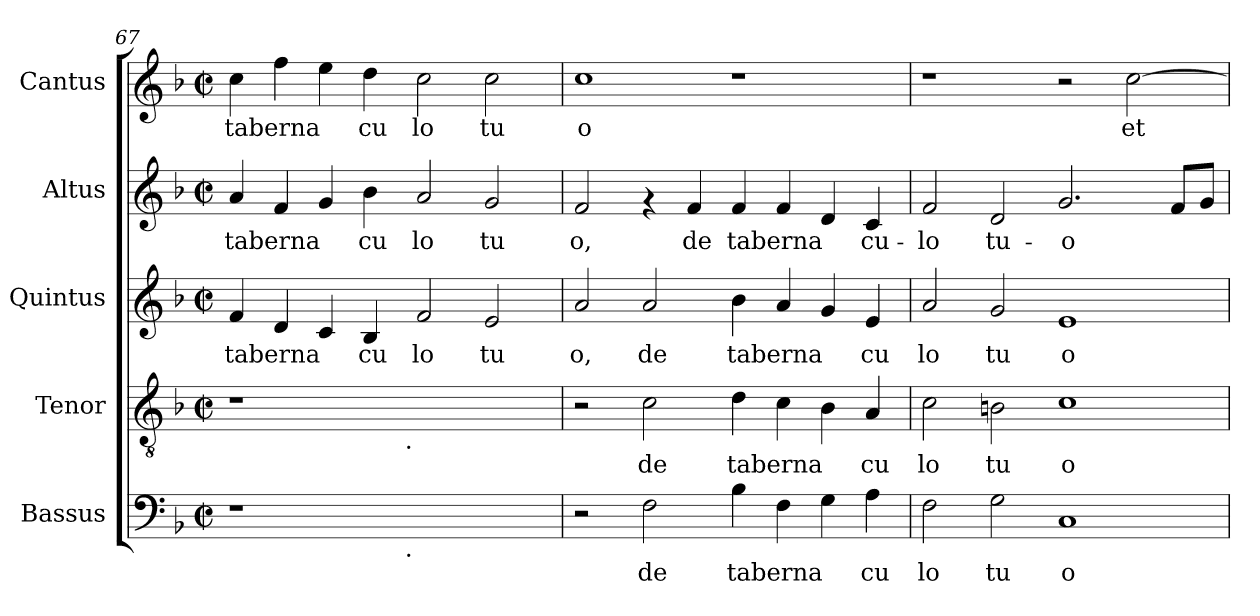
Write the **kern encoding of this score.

**kern	**text	**kern	**text	**kern	**text	**kern	**text	**kern	**text
*part5	*part5	*part4	*part4	*part3	*part3	*part2	*part2	*part1	*part1
*staff5	*staff5	*staff4	*staff4	*staff3	*staff3	*staff2	*staff2	*staff1	*staff1
*I"Bassus	*	*I"Tenor	*	*I"Quintus	*	*I"Altus	*	*I"Cantus	*
*clefF4	*	*clefGv2	*	*clefG2	*	*clefG2	*	*clefG2	*
*k[b-]	*	*k[b-]	*	*k[b-]	*	*k[b-]	*	*k[b-]	*
*F:	*	*F:	*	*F:	*	*F:	*	*F:	*
*M2/2	*	*M2/2	*	*M2/2	*	*M2/2	*	*M2/2	*
*met(c|)	*	*met(c|)	*	*met(c|)	*	*met(c|)	*	*met(c|)	*
=67	=67	=67	=67	=67	=67	=67	=67	=67	=67
!	!	!	!	!	!LO:LY:b:cj	!	!LO:LY:b:cj	!	!LO:LY:b:cj
*^	*	*^	*	*	*	*	*	*	*
1r	2ryy	.	1r	2ryy	.	4f/	taberna	4a/	taberna	4cc\	taberna
!	!	!	!	!	!	!	!LO:LY:b:cj	!	!LO:LY:b:cj	!	!LO:LY:b:cj
.	.	.	.	.	.	4d/	.	4f/	.	4ff\	.
!	!	!	!	!	!	!	!LO:LY:b:cj	!	!LO:LY:b:cj	!	!LO:LY:b:cj
.	4...ryy	.	.	4...ryy	.	4c/	.	4g/	.	4ee\	.
!	!	!	!	!	!	!	!LO:LY:b:cj	!	!LO:LY:b:cj	!	!LO:LY:b:cj
.	.	.	.	.	.	4B-/	cu	4b-\	cu	4dd\	cu
!	!	!	!	!LO:TX:b:t=.	!	!	!	!	!	!	!
!	!LO:TX:b:t=.	!	!	!	!	!	!	!	!	!	!
.	1ryy	.	.	1ryy	.	.	.	.	.	.	.
!	!	!	!	!	!	!	!LO:LY:b:cj	!	!LO:LY:b:cj	!	!LO:LY:b:cj
1ryy	.	.	1ryy	.	.	2f/	lo	2a/	lo	2cc\	lo
!	!	!	!	!	!	!	!LO:LY:b:cj	!	!LO:LY:b:cj	!	!LO:LY:b:cj
.	.	.	.	.	.	2e/	tu	2g/	tu	2cc\	tu
.	32ryy	.	.	32ryy	.	.	.	.	.	.	.
!!LO:LB:g=z
=68	=68	=68	=68	=68	=68	=68	=68	=68	=68	=68	=68
!	!	!	!	!	!	!	!LO:LY:b:cj	!	!LO:LY:b:cj	!	!LO:LY:b:cj
*v	*v	*	*	*	*	*	*	*	*	*	*
*	*	*v	*v	*	*	*	*	*	*	*
2r	.	2r	.	2a/	o,	2f/	o,	1cc	o
!	!LO:LY:b:cj	!	!LO:LY:b:cj	!	!LO:LY:b:cj	!	!	!	!
2F\	de	2c\	de	2a/	de	4rf	.	.	.
!	!	!	!	!	!	!	!LO:LY:b:cj	!	!
.	.	.	.	.	.	4f/	de	.	.
!	!LO:LY:b:cj	!	!LO:LY:b:cj	!	!LO:LY:b:cj	!	!LO:LY:b:cj	!	!
4B-\	taberna	4d\	taberna	4b-\	taberna	4f/	taberna	1r	.
!	!LO:LY:b:cj	!	!LO:LY:b:cj	!	!LO:LY:b:cj	!	!LO:LY:b:cj	!	!
4F\	.	4c\	.	4a/	.	4f/	.	.	.
!	!LO:LY:b:cj	!	!LO:LY:b:cj	!	!LO:LY:b:cj	!	!LO:LY:b:cj	!	!
4G\	.	4B-\	.	4g/	.	4d/	.	.	.
!	!LO:LY:b:cj	!	!LO:LY:b:cj	!	!LO:LY:b:cj	!	!LO:LY:b:cj	!	!
4A\	cu	4A/	cu	4e/	cu	4c/	cu-	.	.
=69	=69	=69	=69	=69	=69	=69	=69	=69	=69
!	!LO:LY:b:cj	!	!LO:LY:b:cj	!	!LO:LY:b:cj	!	!LO:LY:b:cj	!	!
2F\	lo	2c\	lo	2a/	lo	2f/	-lo	1r	.
!	!LO:LY:b:cj	!	!LO:LY:b:cj	!	!LO:LY:b:cj	!	!LO:LY:b:cj	!	!
2G\	tu	2Bn\	tu	2g/	tu	2d/	tu-	.	.
!	!LO:LY:b:cj	!	!LO:LY:b:cj	!	!LO:LY:b:cj	!	!LO:LY:b:cj	!	!
1C	o	1c	o	1e	o	2.g/	-o	2r	.
!	!	!	!	!	!	!	!	!	!LO:LY:b:cj
.	.	.	.	.	.	.	.	[>2cc\	et
!	!	!	!	!	!	!	!LO:LY:b:cj	!	!
.	.	.	.	.	.	8f/L	.	.	.
!	!	!	!	!	!	!	!LO:LY:b:cj	!	!
.	.	.	.	.	.	8g/J	.	.	.
=	=	=	=	=	=	=	=	=	=
*-	*-	*-	*-	*-	*-	*-	*-	*-	*-
